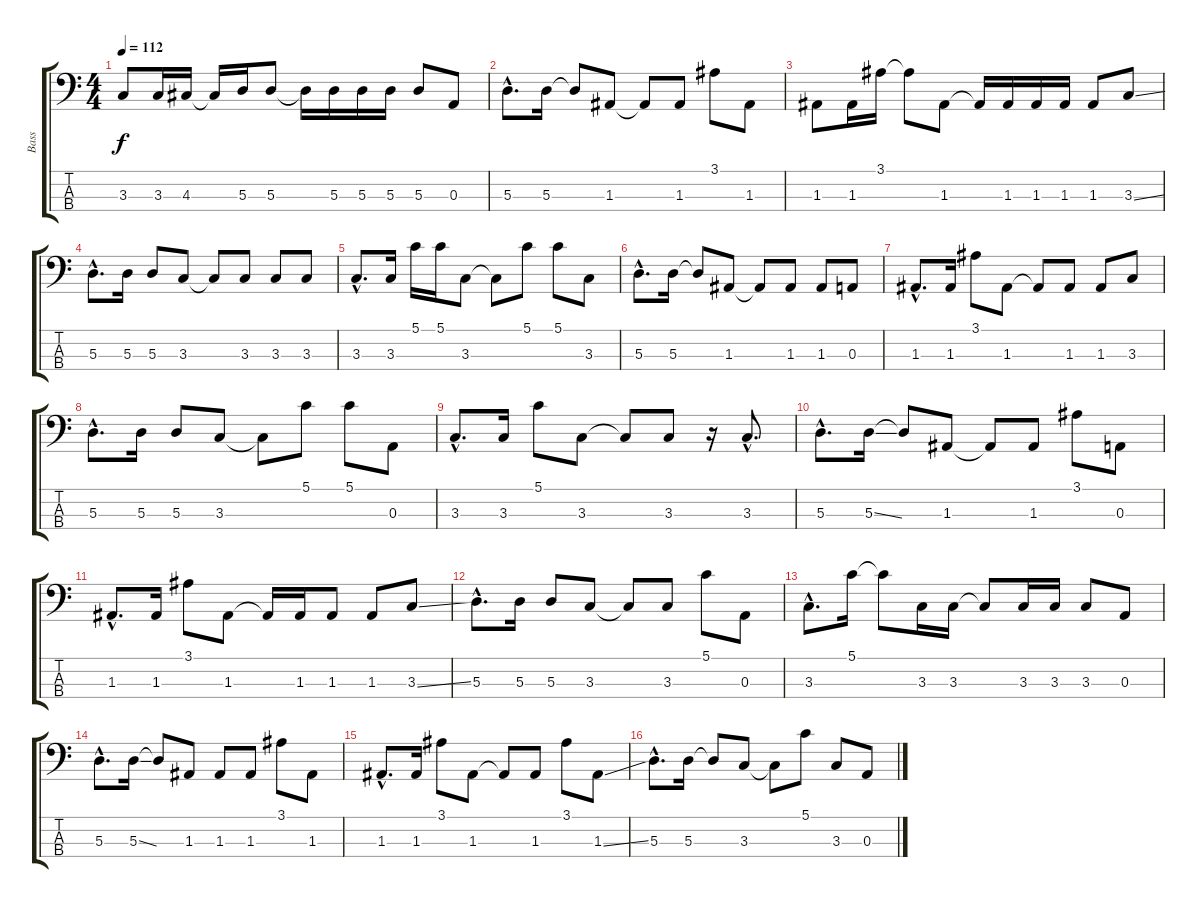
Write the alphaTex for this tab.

\track ("Bass" "Bass") {instrument electricbassfinger}
\staff {score tabs}
\tuning (G2 D2 A1 D1) {hide}
\ts (4 4)
\tempo 112
\clef f4
\ks c
3.3.8{dy f} 3.3.16 4.3.16 4.3{t}.16 5.3.16 5.3.8 5.3{t}.16 5.3.16 5.3.16 5.3.16 5.3.8 0.3.8 |
5.3{hac}.8{d} 5.3.16 5.3{t}.8 1.3.8 1.3{t}.8 1.3.8 3.1.8 1.3.8 |
1.3.8 1.3.16 3.1.16 3.1{t}.8 1.3.8 1.3{t}.16 1.3.16 1.3.16 1.3.16 1.3.8 3.3{ss}.8 |
5.3{hac}.8{d} 5.3.16 5.3.8 3.3.8 3.3{t}.8 3.3.8 3.3.8 3.3.8 |
3.3{hac}.8{d} 3.3.16 5.1.16 5.1.16 3.3.8 3.3{t}.8 5.1.8 5.1.8 3.3.8 |
5.3{hac}.8{d} 5.3.16 5.3{t}.8 1.3.8 1.3{t}.8 1.3.8 1.3.8 0.3.8 |
1.3{hac}.8{d} 1.3.16 3.1.8 1.3.8 1.3{t}.8 1.3.8 1.3.8 3.3.8 |
5.3{hac}.8{d} 5.3.16 5.3.8 3.3.8 3.3{t}.8 5.1.8 5.1.8 0.3.8 |
3.3{hac}.8{d} 3.3.16 5.1.8 3.3.8 3.3{t}.8 3.3.8 r.16 3.3{hac}.8{d} |
5.3{hac}.8{d} 5.3{ss}.16 5.3{t}.8 1.3.8 1.3{t}.8 1.3.8 3.1.8 0.3.8 |
1.3{hac}.8{d} 1.3.16 3.1.8 1.3.8 1.3{t}.16 1.3.16 1.3.8 1.3.8 3.3{ss}.8 |
5.3{hac}.8{d} 5.3.16 5.3.8 3.3.8 3.3{t}.8 3.3.8 5.1.8 0.3.8 |
3.3{hac}.8{d} 5.1.16 5.1{t}.8 3.3.16 3.3.16 3.3{t}.8 3.3.16 3.3.16 3.3.8 0.3.8 |
5.3{hac}.8{d} 5.3{ss}.16 5.3{t}.8 1.3.8 1.3.8 1.3.8 3.1.8 1.3.8 |
1.3{hac}.8{d} 1.3.16 3.1.8 1.3.8 1.3{t}.8 1.3.8 3.1.8 1.3{ss}.8 |
5.3{hac}.8{d} 5.3.16 5.3{t}.8 3.3.8 3.3{t}.8 5.1.8 3.3.8 0.3.8
